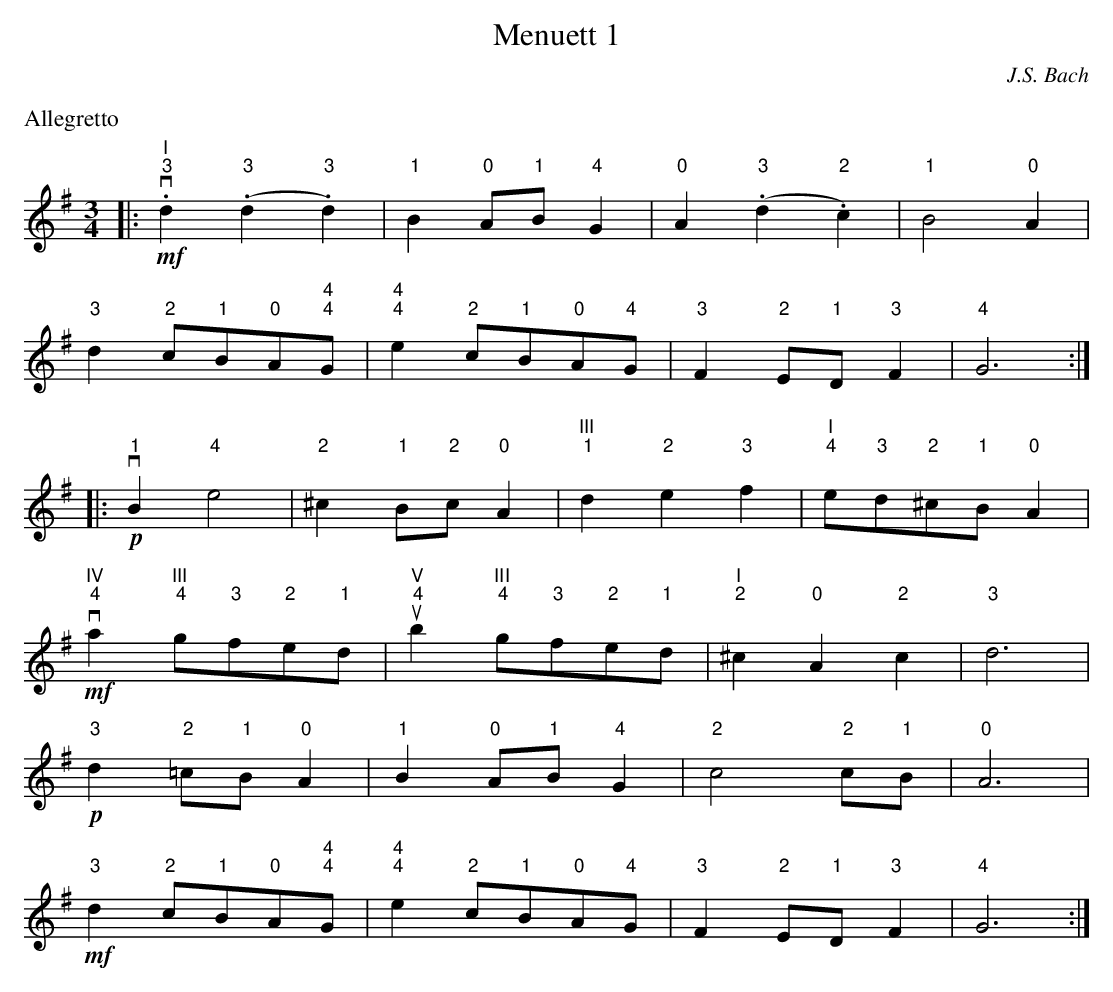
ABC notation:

X:1
T: Menuett 1
C: J.S. Bach
C:
C:
P: Allegretto
M: 3/4
L: 1/8
K: G
|: +mf+ v"I""3".d2("3".d2"3".d2) | "1"B2"0"A"1"B"4"G2 | "0"A2("3".d2."2"c2) | "1"B4"0"A2 |
"   ""3"d2"2"c"1"B"0"A"4""4"G | "4""4"e2"2"c"1"B"0"A"4"G | "3"F2"2"E"1"D"3"F2 | "4"G6 :|
|: +p+ v"1"B2"4"e4 | "2"^c2"1"B"2"c"0"A2 | "III""1"d2"2"e2"3"f2 | "I""4"e"3"d"2"^c"1"B"0"A2 |
+mf+ v"IV""4"a2"III""4"g"3"f"2"e"1"d | u"V""4"b2"III""4"g"3"f"2"e"1"d | "I""2"^c2"0"A2"2"c2 | "3"d6 |
+p+ "3"d2"2"=c"1"B"0"A2 | "1"B2"0"A"1"B"4"G2 | "2"c4"2"c"1"B | "0"A6 |
+mf+ "3"d2"2"c"1"B"0"A"4""4"G | "4""4"e2"2"c"1"B"0"A"4"G | "3"F2"2"E"1"D"3"F2 | "4"G6 :|
